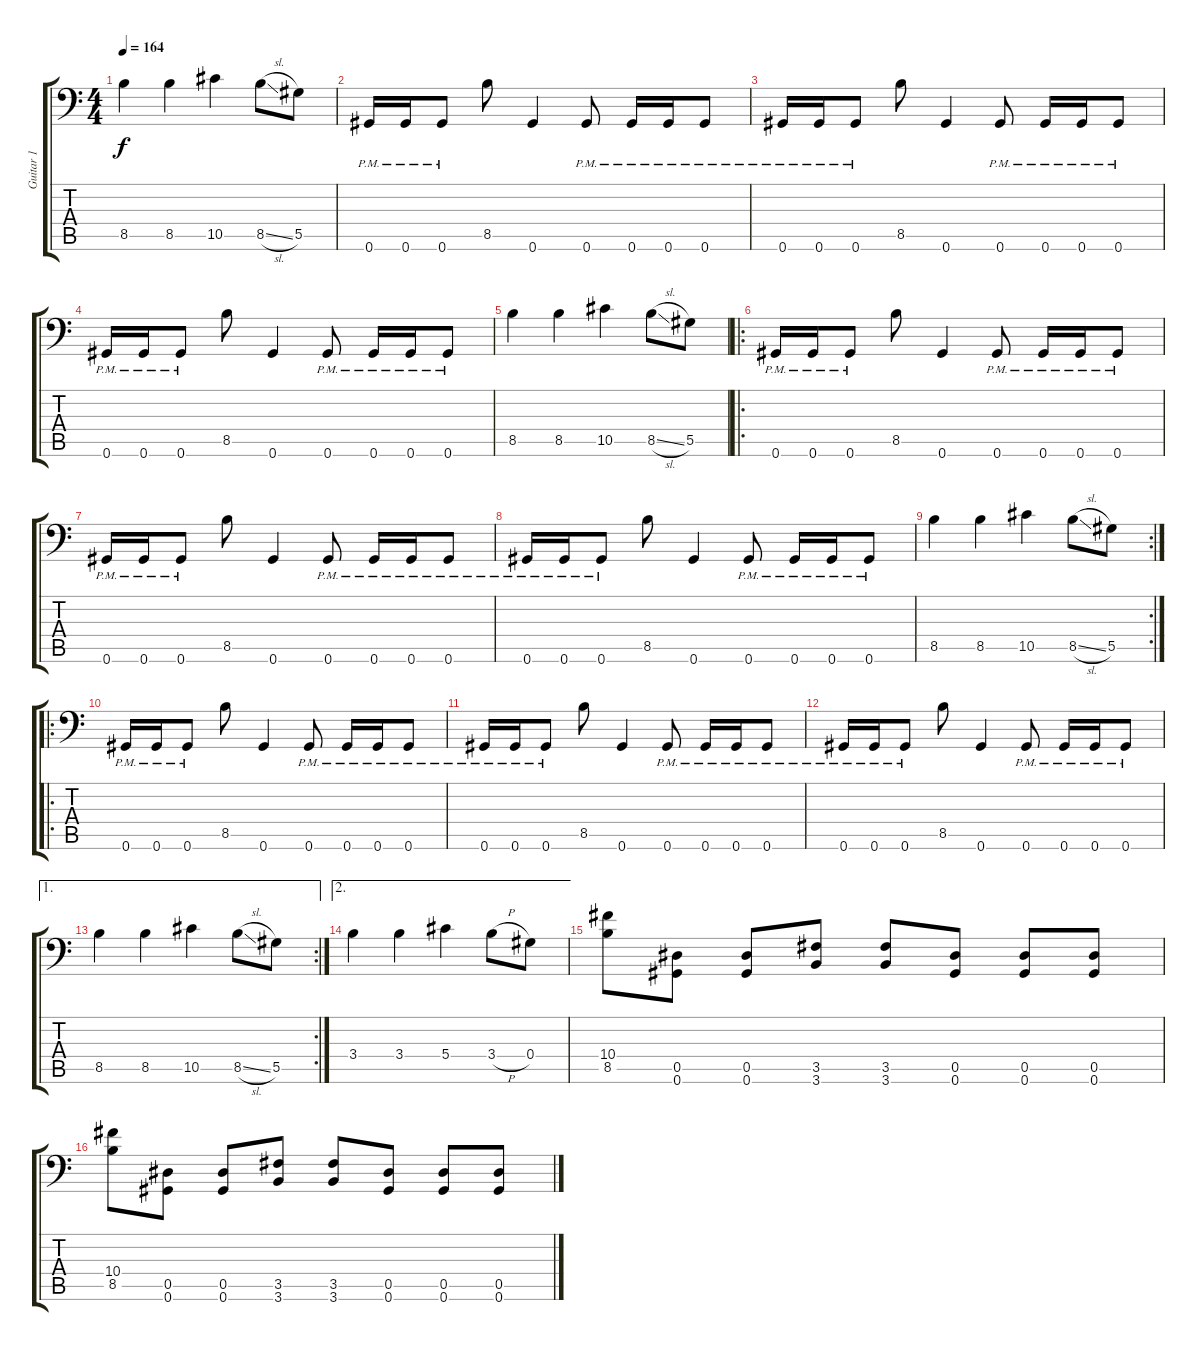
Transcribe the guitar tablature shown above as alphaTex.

\track ("Guitar 1" "Guitar 1") {instrument distortionguitar}
\staff {score tabs}
\tuning (Bb3 F3 Db3 Ab2 Eb2 Ab1) {hide}
\ts (4 4)
\tempo 164
\clef f4
\ks c
8.5.4{dy f} 8.5.4 10.5.4 8.5{sl}.8 5.5.8 |
0.6{pm}.16 0.6{pm}.16 0.6{pm}.8 8.5.8 0.6.4 0.6{pm}.8 0.6{pm}.16 0.6{pm}.16 0.6{pm}.8 |
0.6{pm}.16 0.6{pm}.16 0.6{pm}.8 8.5.8 0.6.4 0.6{pm}.8 0.6{pm}.16 0.6{pm}.16 0.6{pm}.8 |
0.6{pm}.16 0.6{pm}.16 0.6{pm}.8 8.5.8 0.6.4 0.6{pm}.8 0.6{pm}.16 0.6{pm}.16 0.6{pm}.8 |
8.5.4 8.5.4 10.5.4 8.5{sl}.8 5.5.8 |
\ro
0.6{pm}.16 0.6{pm}.16 0.6{pm}.8 8.5.8 0.6.4 0.6{pm}.8 0.6{pm}.16 0.6{pm}.16 0.6{pm}.8 |
0.6{pm}.16 0.6{pm}.16 0.6{pm}.8 8.5.8 0.6.4 0.6{pm}.8 0.6{pm}.16 0.6{pm}.16 0.6{pm}.8 |
0.6{pm}.16 0.6{pm}.16 0.6{pm}.8 8.5.8 0.6.4 0.6{pm}.8 0.6{pm}.16 0.6{pm}.16 0.6{pm}.8 |
\rc 2
8.5.4 8.5.4 10.5.4 8.5{sl}.8 5.5.8 |
\ro
0.6{pm}.16 0.6{pm}.16 0.6{pm}.8 8.5.8 0.6.4 0.6{pm}.8 0.6{pm}.16 0.6{pm}.16 0.6{pm}.8 |
0.6{pm}.16 0.6{pm}.16 0.6{pm}.8 8.5.8 0.6.4 0.6{pm}.8 0.6{pm}.16 0.6{pm}.16 0.6{pm}.8 |
0.6{pm}.16 0.6{pm}.16 0.6{pm}.8 8.5.8 0.6.4 0.6{pm}.8 0.6{pm}.16 0.6{pm}.16 0.6{pm}.8 |
\ae 1
\rc 2
8.5.4 8.5.4 10.5.4 8.5{sl}.8 5.5.8 |
\ae 2
3.4.4 3.4.4 5.4.4 3.4{h}.8 0.4.8 |
(10.4 8.5).8 (0.5 0.6).8 (0.5 0.6).8 (3.5 3.6).8 (3.5 3.6).8 (0.5 0.6).8 (0.5 0.6).8 (0.5 0.6).8 |
(10.4 8.5).8 (0.5 0.6).8 (0.5 0.6).8 (3.5 3.6).8 (3.5 3.6).8 (0.5 0.6).8 (0.5 0.6).8 (0.5 0.6).8
